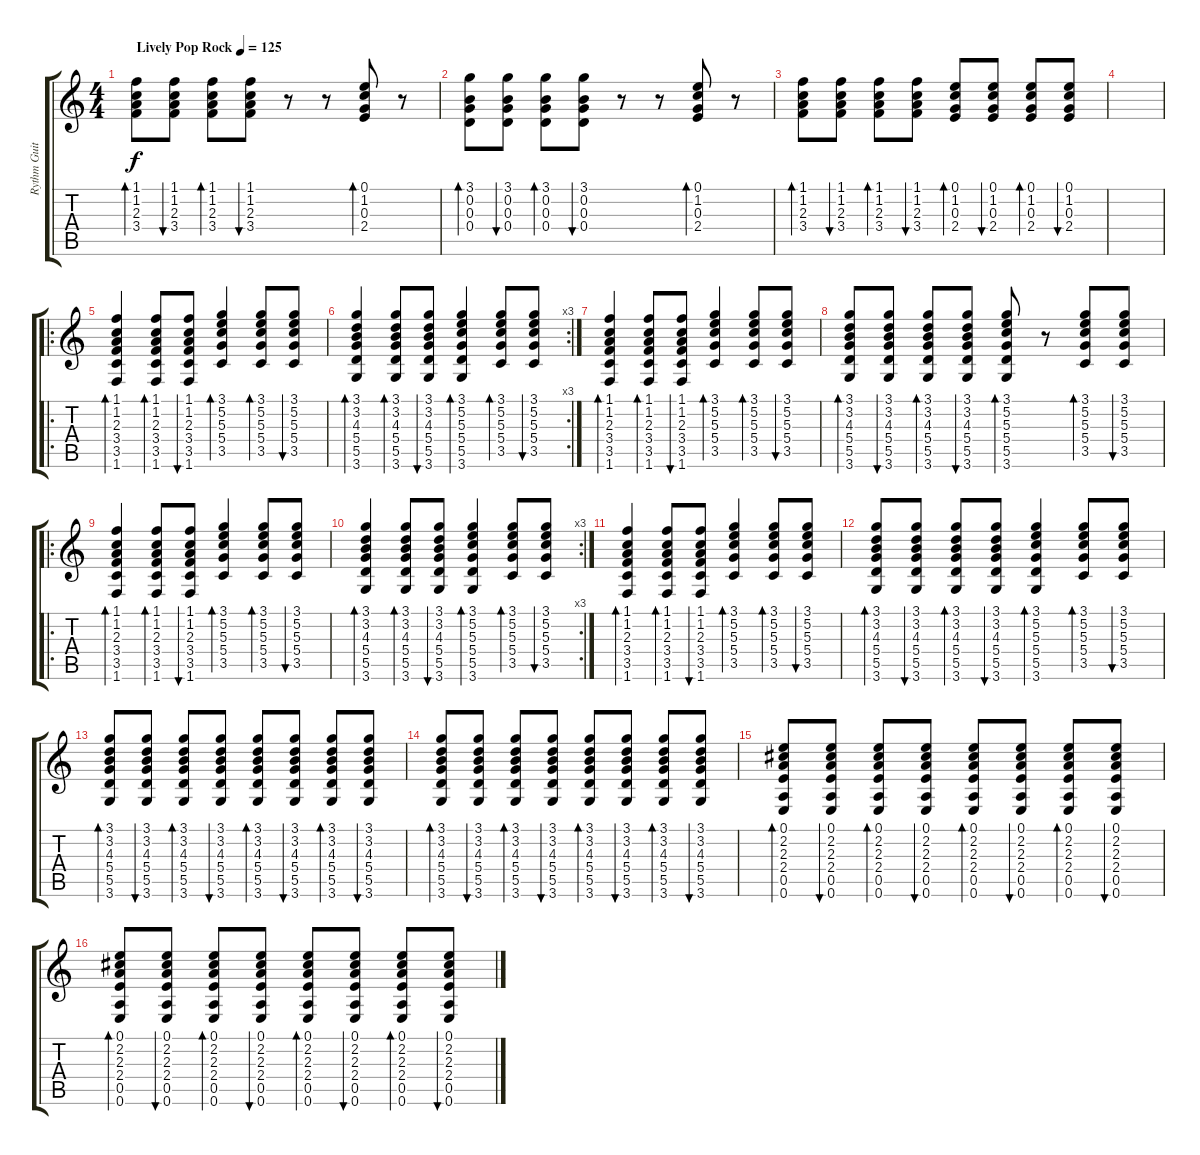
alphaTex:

\track ("Rythm Guitar" "Rythm Guit") {instrument acousticguitarsteel}
\staff {score tabs}
\tuning (E4 B3 G3 D3 A2 E2) {hide}
\ts (4 4)
\tempo (125 "Lively Pop Rock")
\clef g2
\ks c
(1.1 1.2 2.3 3.4).8{bd 60 dy f instrument acousticguitarsteel} (1.1 1.2 2.3 3.4).8{bu 60} (1.1 1.2 2.3 3.4).8{bd 60} (1.1 1.2 2.3 3.4).8{bu 60} r.8 r.8 (0.1 1.2 0.3 2.4).8{bd 60} r.8 |
(3.1 0.2 0.3 0.4).8{bd 60} (3.1 0.2 0.3 0.4).8{bu 60} (3.1 0.2 0.3 0.4).8{bd 60} (3.1 0.2 0.3 0.4).8{bu 60} r.8 r.8 (0.1 1.2 0.3 2.4).8{bd 60} r.8 |
(1.1 1.2 2.3 3.4).8{bd 60} (1.1 1.2 2.3 3.4).8{bu 60} (1.1 1.2 2.3 3.4).8{bd 60} (1.1 1.2 2.3 3.4).8{bu 60} (0.1 1.2 0.3 2.4).8{bd 60} (0.1 1.2 0.3 2.4).8{bu 60} (0.1 1.2 0.3 2.4).8{bd 60} (0.1 1.2 0.3 2.4).8{bu 60} |
|
\ro
(1.1 1.2 2.3 3.4 3.5 1.6).4{bd 60} (1.1 1.2 2.3 3.4 3.5 1.6).8{bd 60} (1.1 1.2 2.3 3.4 3.5 1.6).8{bu 60} (3.1 5.2 5.3 5.4 3.5).4{bd 60} (3.1 5.2 5.3 5.4 3.5).8{bd 60} (3.1 5.2 5.3 5.4 3.5).8{bu 60} |
\rc 3
(3.1 3.2 4.3 5.4 5.5 3.6).4{bd 60} (3.1 3.2 4.3 5.4 5.5 3.6).8{bd 60} (3.1 3.2 4.3 5.4 5.5 3.6).8{bu 60} (3.1 5.2 5.3 5.4 5.5 3.6).4{bd 60} (3.1 5.2 5.3 5.4 3.5).8{bd 60} (3.1 5.2 5.3 5.4 3.5).8{bu 60} |
(1.1 1.2 2.3 3.4 3.5 1.6).4{bd 60} (1.1 1.2 2.3 3.4 3.5 1.6).8{bd 60} (1.1 1.2 2.3 3.4 3.5 1.6).8{bu 60} (3.1 5.2 5.3 5.4 3.5).4{bd 60} (3.1 5.2 5.3 5.4 3.5).8{bd 60} (3.1 5.2 5.3 5.4 3.5).8{bu 60} |
(3.1 3.2 4.3 5.4 5.5 3.6).8{bd 60} (3.1 3.2 4.3 5.4 5.5 3.6).8{bu 60} (3.1 3.2 4.3 5.4 5.5 3.6).8{bd 60} (3.1 3.2 4.3 5.4 5.5 3.6).8{bu 60} (3.1 5.2 5.3 5.4 5.5 3.6).8{bd 60} r.8 (3.1 5.2 5.3 5.4 3.5).8{bd 60} (3.1 5.2 5.3 5.4 3.5).8{bu 60} |
\ro
(1.1 1.2 2.3 3.4 3.5 1.6).4{bd 60} (1.1 1.2 2.3 3.4 3.5 1.6).8{bd 60} (1.1 1.2 2.3 3.4 3.5 1.6).8{bu 60} (3.1 5.2 5.3 5.4 3.5).4{bd 60} (3.1 5.2 5.3 5.4 3.5).8{bd 60} (3.1 5.2 5.3 5.4 3.5).8{bu 60} |
\rc 3
(3.1 3.2 4.3 5.4 5.5 3.6).4{bd 60} (3.1 3.2 4.3 5.4 5.5 3.6).8{bd 60} (3.1 3.2 4.3 5.4 5.5 3.6).8{bu 60} (3.1 5.2 5.3 5.4 5.5 3.6).4{bd 60} (3.1 5.2 5.3 5.4 3.5).8{bd 60} (3.1 5.2 5.3 5.4 3.5).8{bu 60} |
(1.1 1.2 2.3 3.4 3.5 1.6).4{bd 60} (1.1 1.2 2.3 3.4 3.5 1.6).8{bd 60} (1.1 1.2 2.3 3.4 3.5 1.6).8{bu 60} (3.1 5.2 5.3 5.4 3.5).4{bd 60} (3.1 5.2 5.3 5.4 3.5).8{bd 60} (3.1 5.2 5.3 5.4 3.5).8{bu 60} |
(3.1 3.2 4.3 5.4 5.5 3.6).8{bd 60} (3.1 3.2 4.3 5.4 5.5 3.6).8{bu 60} (3.1 3.2 4.3 5.4 5.5 3.6).8{bd 60} (3.1 3.2 4.3 5.4 5.5 3.6).8{bu 60} (3.1 5.2 5.3 5.4 5.5 3.6).4{bd 60} (3.1 5.2 5.3 5.4 3.5).8{bd 60} (3.1 5.2 5.3 5.4 3.5).8{bu 60} |
(3.1 3.2 4.3 5.4 5.5 3.6).8{bd 60} (3.1 3.2 4.3 5.4 5.5 3.6).8{bu 60} (3.1 3.2 4.3 5.4 5.5 3.6).8{bd 60} (3.1 3.2 4.3 5.4 5.5 3.6).8{bu 60} (3.1 3.2 4.3 5.4 5.5 3.6).8{bd 60} (3.1 3.2 4.3 5.4 5.5 3.6).8{bu 60} (3.1 3.2 4.3 5.4 5.5 3.6).8{bd 60} (3.1 3.2 4.3 5.4 5.5 3.6).8{bu 60} |
(3.1 3.2 4.3 5.4 5.5 3.6).8{bd 60} (3.1 3.2 4.3 5.4 5.5 3.6).8{bu 60} (3.1 3.2 4.3 5.4 5.5 3.6).8{bd 60} (3.1 3.2 4.3 5.4 5.5 3.6).8{bu 60} (3.1 3.2 4.3 5.4 5.5 3.6).8{bd 60} (3.1 3.2 4.3 5.4 5.5 3.6).8{bu 60} (3.1 3.2 4.3 5.4 5.5 3.6).8{bd 60} (3.1 3.2 4.3 5.4 5.5 3.6).8{bu 60} |
(0.1 2.2 2.3 2.4 0.5 0.6).8{bd 60} (0.1 2.2 2.3 2.4 0.5 0.6).8{bu 60} (0.1 2.2 2.3 2.4 0.5 0.6).8{bd 60} (0.1 2.2 2.3 2.4 0.5 0.6).8{bu 60} (0.1 2.2 2.3 2.4 0.5 0.6).8{bd 60} (0.1 2.2 2.3 2.4 0.5 0.6).8{bu 60} (0.1 2.2 2.3 2.4 0.5 0.6).8{bd 60} (0.1 2.2 2.3 2.4 0.5 0.6).8{bu 60} |
(0.1 2.2 2.3 2.4 0.5 0.6).8{bd 60} (0.1 2.2 2.3 2.4 0.5 0.6).8{bu 60} (0.1 2.2 2.3 2.4 0.5 0.6).8{bd 60} (0.1 2.2 2.3 2.4 0.5 0.6).8{bu 60} (0.1 2.2 2.3 2.4 0.5 0.6).8{bd 60} (0.1 2.2 2.3 2.4 0.5 0.6).8{bu 60} (0.1 2.2 2.3 2.4 0.5 0.6).8{bd 60} (0.1 2.2 2.3 2.4 0.5 0.6).8{bu 60}
